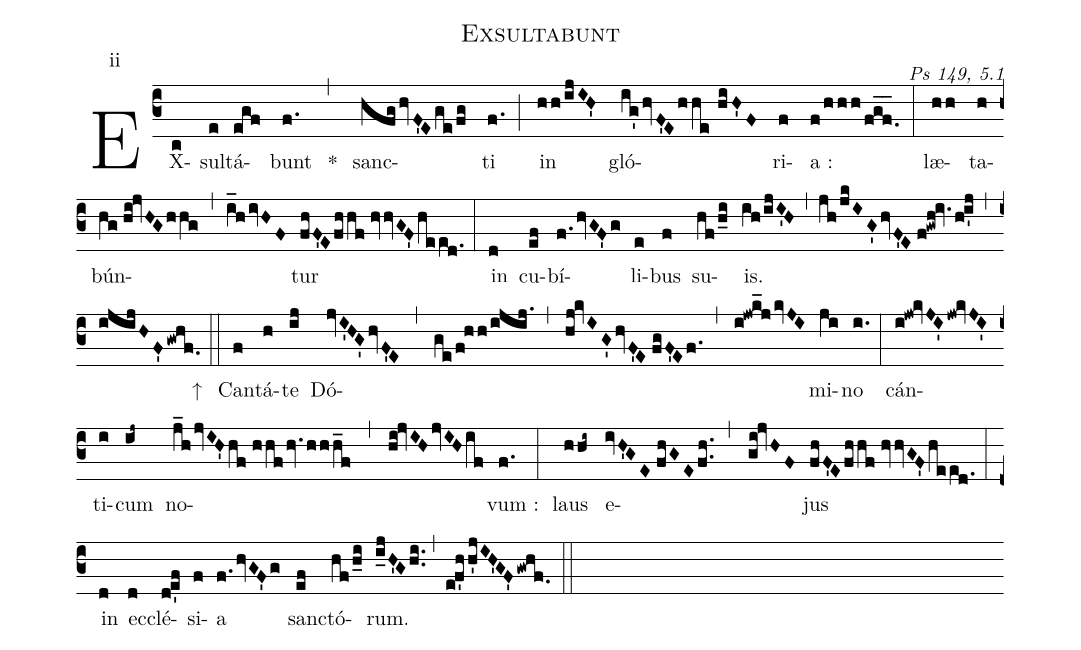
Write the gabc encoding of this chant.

name:Exsultabunt;
commentary: Ps 149, 5.1;
mode:ii;
%%
(c3) EX(c)sul(e)tá(egf)bunt(f.) *(,) sanc(hfghvF'Ege/fg)ti(f.) (;) in(hh/ijIH') gló(ig'hvF'Ehhe//hiH'F)ri(f)a~:(f/hhh/fgf.__) (:) læ(hh)ta(h)bún(hg//hi!jvHGhhg,i_hivHF)tur(fhF'Efhhf//hvvGF'heed.) (:) in(d) cu(ef)bí(f.hvGF'g)li(e)bus(f) su(hf/h_i)is.(ih/ijI'H) (,) (jh/jkIG'hvF'E//f!gwh!iv.h!i'j) (,) (ijijHF'gwhf.) ↑(::) Can(f)tá(h)te(ij) Dó(jvI'HG'hvF'E,ge/f!hh/ijij.,hj!kvIG'hvF'E//fgF'Ef.,i!jwk_jkvJI)mi(ji)no(i.) (:) cán(i!jw!kvJI'jw!kvJI')ti(i)cum(ij~) no(j_hjvIH'hf//hhf/hv.hhh_f,hi!jvIHjvIHif)vum~:(f.) (:) laus(hhi~) e(ivH'GE//fhGEfh..,gi!jvHF)jus(fhF'Efhhf//hvvGF'heed.) (:) in(d) ec(d)clé(d!e'f)si(f)a(f.hvGF'g) () sanc(ef)tó(hf/h_i)rum.(i_jH'Ghi..) (,) (e!f'hh'jIH'GF'gwhf.) (::)
